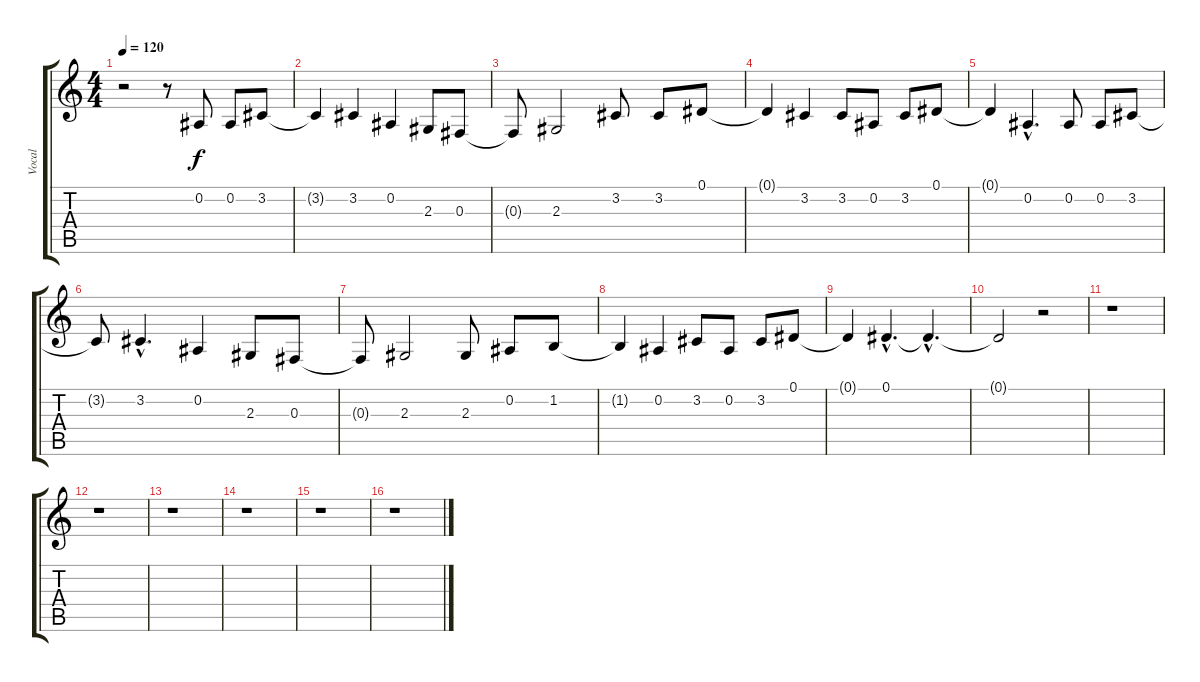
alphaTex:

\track ("Vocal" "Vocal") {instrument lead1square}
\staff {score tabs}
\tuning (Eb4 Bb3 Gb3 Db3 Ab2 Eb2) {hide}
\ts (4 4)
\tempo 120
\clef g2
\ks c
r.2{dy f} r.8 0.2.8 0.2.8 3.2.8 |
3.2{t}.4 3.2.4 0.2.4 2.3.8 0.3.8 |
0.3{t}.8 2.3.2 3.2.8 3.2.8 0.1.8 |
0.1{t}.4 3.2.4 3.2.8 0.2.8 3.2.8 0.1.8 |
0.1{t}.4 0.2{hac}.4{d} 0.2.8 0.2.8 3.2.8 |
3.2{t}.8 3.2{hac}.4{d} 0.2.4 2.3.8 0.3.8 |
0.3{t}.8 2.3.2 2.3.8 0.2.8 1.2.8 |
1.2{t}.4 0.2.4 3.2.8 0.2.8 3.2.8 0.1.8 |
0.1{t}.4 0.1{hac}.4{d} 0.1{hac t}.4{d} |
0.1{t}.2 r.2 |
r.1 |
r.1 |
r.1 |
r.1 |
r.1 |
r.1
